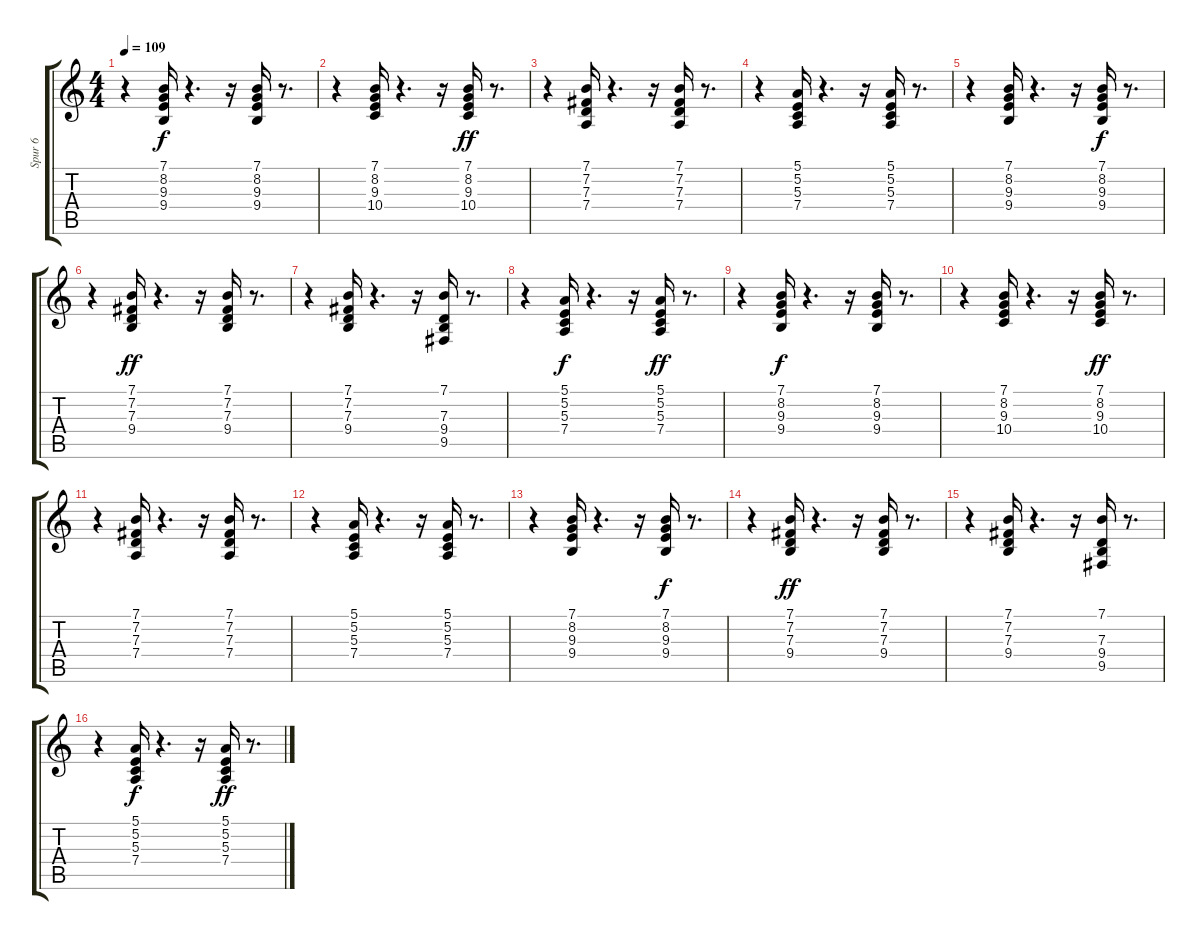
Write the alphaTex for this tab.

\track ("Spur 6" "Spur 6") {instrument acousticgrandpiano}
\staff {score tabs}
\tuning (E4 B3 G3 D3 A2 E2) {hide}
\ts (4 4)
\tempo 109
\clef g2
\ks c
r.4{dy ff} (7.1 8.2 9.3 9.4).16{dy f} r.4{d} r.16 (7.1 8.2 9.3 9.4).16 r.8{d} |
r.4 (7.1 8.2 9.3 10.4).16 r.4{d} r.16 (7.1 8.2 9.3 10.4).16{dy ff} r.8{d} |
r.4 (7.1 7.2 7.3 7.4).16 r.4{d} r.16 (7.1 7.2 7.3 7.4).16 r.8{d} |
r.4 (5.1 5.2 5.3 7.4).16 r.4{d} r.16 (5.1 5.2 5.3 7.4).16 r.8{d} |
r.4 (7.1 8.2 9.3 9.4).16 r.4{d} r.16 (7.1 8.2 9.3 9.4).16{dy f} r.8{d} |
r.4 (7.1 7.2 7.3 9.4).16{dy ff} r.4{d} r.16 (7.1 7.2 7.3 9.4).16 r.8{d} |
r.4 (7.1 7.2 7.3 9.4).16 r.4{d} r.16 (7.1 7.3 9.4 9.5).16 r.8{d} |
r.4 (5.1 5.2 5.3 7.4).16{dy f} r.4{d} r.16 (5.1 5.2 5.3 7.4).16{dy ff} r.8{d} |
r.4 (7.1 8.2 9.3 9.4).16{dy f} r.4{d} r.16 (7.1 8.2 9.3 9.4).16 r.8{d} |
r.4 (7.1 8.2 9.3 10.4).16 r.4{d} r.16 (7.1 8.2 9.3 10.4).16{dy ff} r.8{d} |
r.4 (7.1 7.2 7.3 7.4).16 r.4{d} r.16 (7.1 7.2 7.3 7.4).16 r.8{d} |
r.4 (5.1 5.2 5.3 7.4).16 r.4{d} r.16 (5.1 5.2 5.3 7.4).16 r.8{d} |
r.4 (7.1 8.2 9.3 9.4).16 r.4{d} r.16 (7.1 8.2 9.3 9.4).16{dy f} r.8{d} |
r.4 (7.1 7.2 7.3 9.4).16{dy ff} r.4{d} r.16 (7.1 7.2 7.3 9.4).16 r.8{d} |
r.4 (7.1 7.2 7.3 9.4).16 r.4{d} r.16 (7.1 7.3 9.4 9.5).16 r.8{d} |
r.4 (5.1 5.2 5.3 7.4).16{dy f} r.4{d} r.16 (5.1 5.2 5.3 7.4).16{dy ff} r.8{d}
